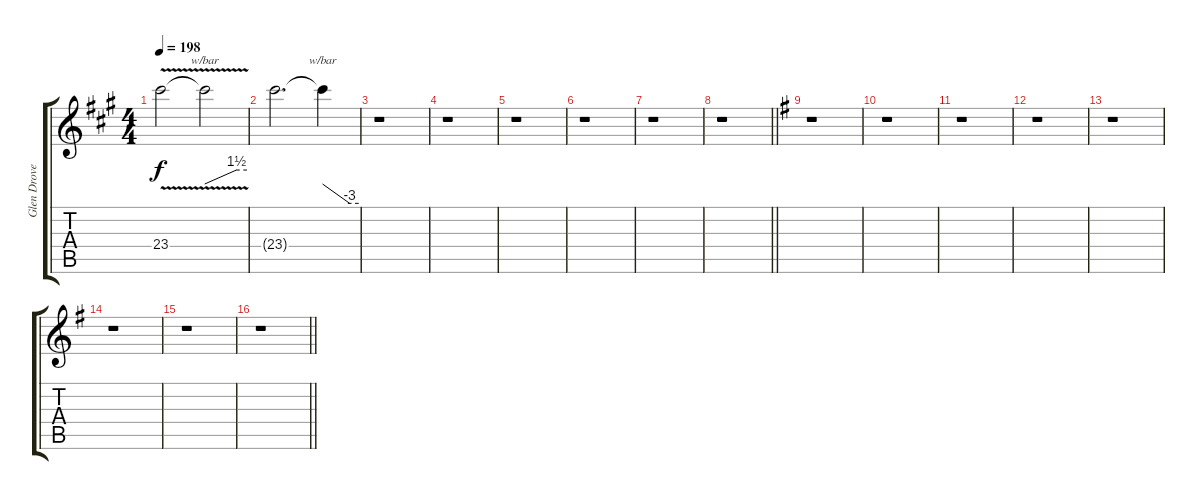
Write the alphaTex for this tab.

\track ("Glen Drover" "Glen Drove") {instrument overdrivenguitar}
\staff {score tabs}
\tuning (E4 B3 G3 D3 A2 E2) {hide}
\ts (4 4)
\tempo 198
\clef g2
\ks a
23.4{v}.2{dy f} 23.4{t}.2{tbe (custom default 0 0 45 6 60 6)} |
23.4{t}.2{d} 23.4{t}.4{tbe (custom default 0 0 45 -12 60 -12)} |
r.1 |
r.1 |
r.1 |
r.1 |
r.1 |
\barLineRight lightlight
r.1 |
\ks g
r.1 |
r.1 |
r.1 |
r.1 |
r.1 |
r.1 |
r.1 |
\barLineRight lightlight
r.1
